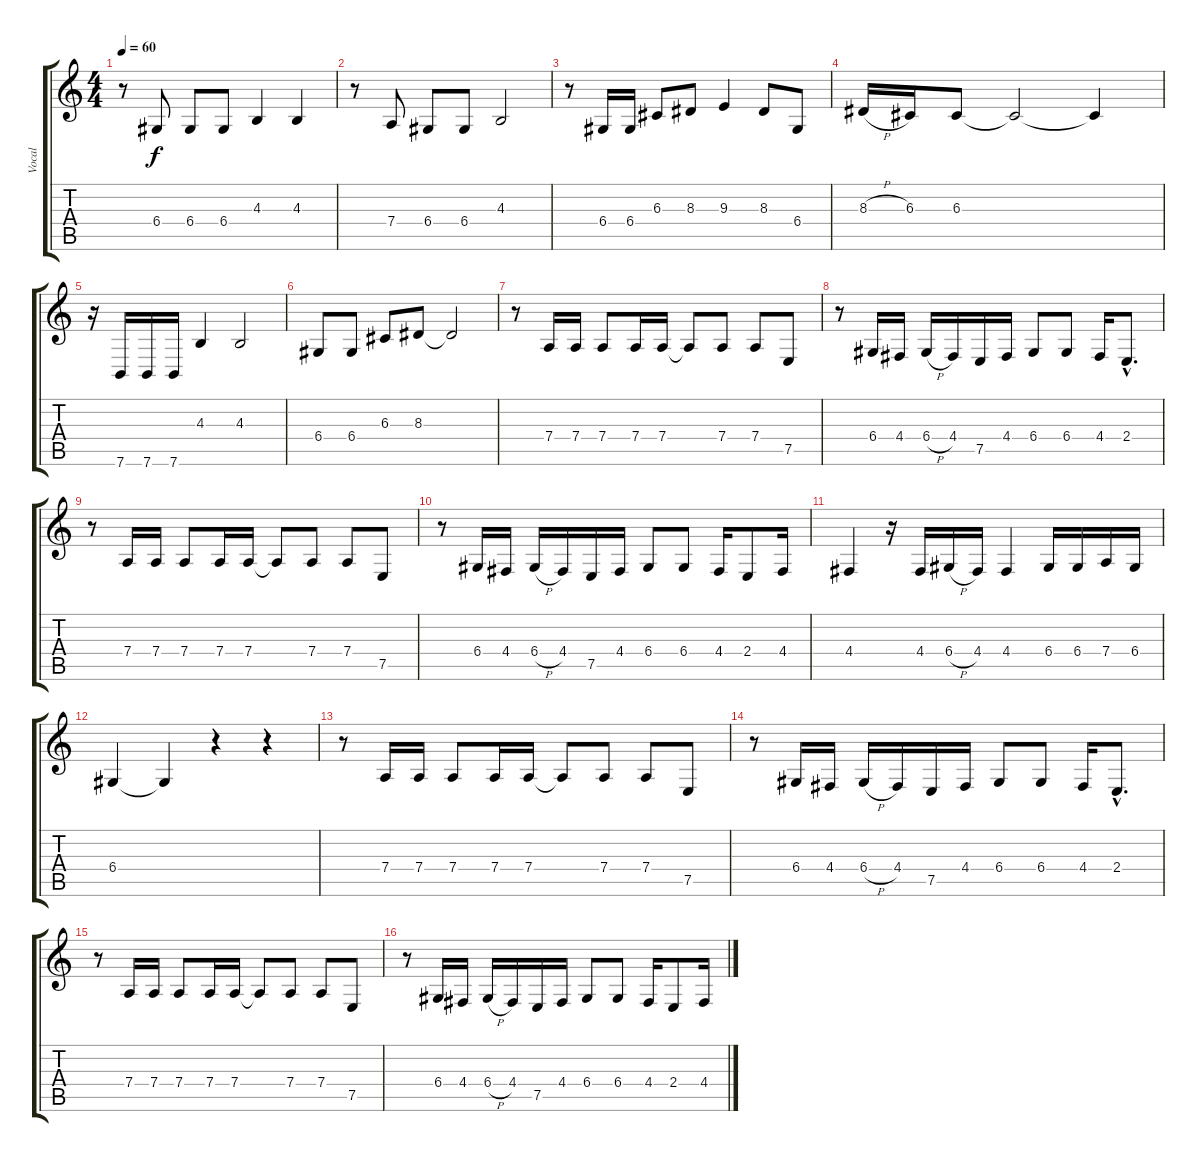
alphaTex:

\track ("Vocal" "Vocal") {instrument flute}
\staff {score tabs}
\tuning (E4 B3 G3 D3 A2 E2) {hide}
\ts (4 4)
\tempo 60
\clef g2
\ks c
r.8{dy f} 6.4.8 6.4.8 6.4.8 4.3.4 4.3.4 |
r.8 7.4.8 6.4.8 6.4.8 4.3.2 |
r.8 6.4.16 6.4.16 6.3.8 8.3.8 9.3.4 8.3.8 6.4.8 |
8.3{h}.16 6.3.16 6.3.8 6.3{t}.2 6.3{t}.4 |
r.16 7.6.16 7.6.16 7.6.16 4.3.4 4.3.2 |
6.4.8 6.4.8 6.3.8 8.3.8 8.3{t}.2 |
r.8 7.4.16 7.4.16 7.4.8 7.4.16 7.4.16 7.4{t}.8 7.4.8 7.4.8 7.5.8 |
r.8 6.4.16 4.4.16 6.4{h}.16 4.4.16 7.5.16 4.4.16 6.4.8 6.4.8 4.4.16 2.4{hac}.8{d} |
r.8 7.4.16 7.4.16 7.4.8 7.4.16 7.4.16 7.4{t}.8 7.4.8 7.4.8 7.5.8 |
r.8 6.4.16 4.4.16 6.4{h}.16 4.4.16 7.5.16 4.4.16 6.4.8 6.4.8 4.4.16 2.4.8 4.4.16 |
4.4.4 r.16 4.4.16 6.4{h}.16 4.4.16 4.4.4 6.4.16 6.4.16 7.4.16 6.4.16 |
6.4.4 6.4{t}.4 r.4 r.4 |
r.8 7.4.16 7.4.16 7.4.8 7.4.16 7.4.16 7.4{t}.8 7.4.8 7.4.8 7.5.8 |
r.8 6.4.16 4.4.16 6.4{h}.16 4.4.16 7.5.16 4.4.16 6.4.8 6.4.8 4.4.16 2.4{hac}.8{d} |
r.8 7.4.16 7.4.16 7.4.8 7.4.16 7.4.16 7.4{t}.8 7.4.8 7.4.8 7.5.8 |
r.8 6.4.16 4.4.16 6.4{h}.16 4.4.16 7.5.16 4.4.16 6.4.8 6.4.8 4.4.16 2.4.8 4.4.16
